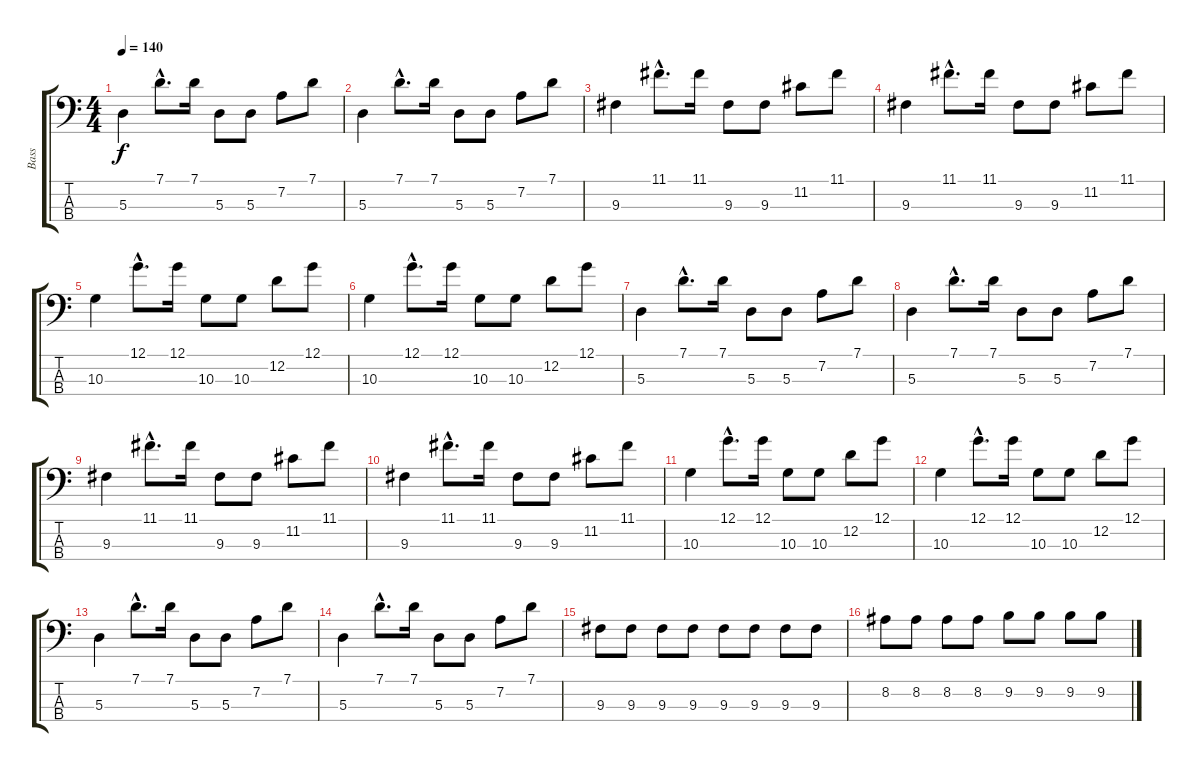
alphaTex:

\track ("Bass" "Bass") {instrument electricbassfinger}
\staff {score tabs}
\tuning (G2 D2 A1 E1) {hide}
\ts (4 4)
\tempo 140
\clef f4
\ks c
5.3.4{dy f} 7.1{hac}.8{d} 7.1.16 5.3.8 5.3.8 7.2.8 7.1.8 |
5.3.4 7.1{hac}.8{d} 7.1.16 5.3.8 5.3.8 7.2.8 7.1.8 |
9.3.4 11.1{hac}.8{d} 11.1.16 9.3.8 9.3.8 11.2.8 11.1.8 |
9.3.4 11.1{hac}.8{d} 11.1.16 9.3.8 9.3.8 11.2.8 11.1.8 |
10.3.4 12.1{hac}.8{d} 12.1.16 10.3.8 10.3.8 12.2.8 12.1.8 |
10.3.4 12.1{hac}.8{d} 12.1.16 10.3.8 10.3.8 12.2.8 12.1.8 |
5.3.4 7.1{hac}.8{d} 7.1.16 5.3.8 5.3.8 7.2.8 7.1.8 |
5.3.4 7.1{hac}.8{d} 7.1.16 5.3.8 5.3.8 7.2.8 7.1.8 |
9.3.4 11.1{hac}.8{d} 11.1.16 9.3.8 9.3.8 11.2.8 11.1.8 |
9.3.4 11.1{hac}.8{d} 11.1.16 9.3.8 9.3.8 11.2.8 11.1.8 |
10.3.4 12.1{hac}.8{d} 12.1.16 10.3.8 10.3.8 12.2.8 12.1.8 |
10.3.4 12.1{hac}.8{d} 12.1.16 10.3.8 10.3.8 12.2.8 12.1.8 |
5.3.4 7.1{hac}.8{d} 7.1.16 5.3.8 5.3.8 7.2.8 7.1.8 |
5.3.4 7.1{hac}.8{d} 7.1.16 5.3.8 5.3.8 7.2.8 7.1.8 |
9.3.8 9.3.8 9.3.8 9.3.8 9.3.8 9.3.8 9.3.8 9.3.8 |
8.2.8 8.2.8 8.2.8 8.2.8 9.2.8 9.2.8 9.2.8 9.2.8
